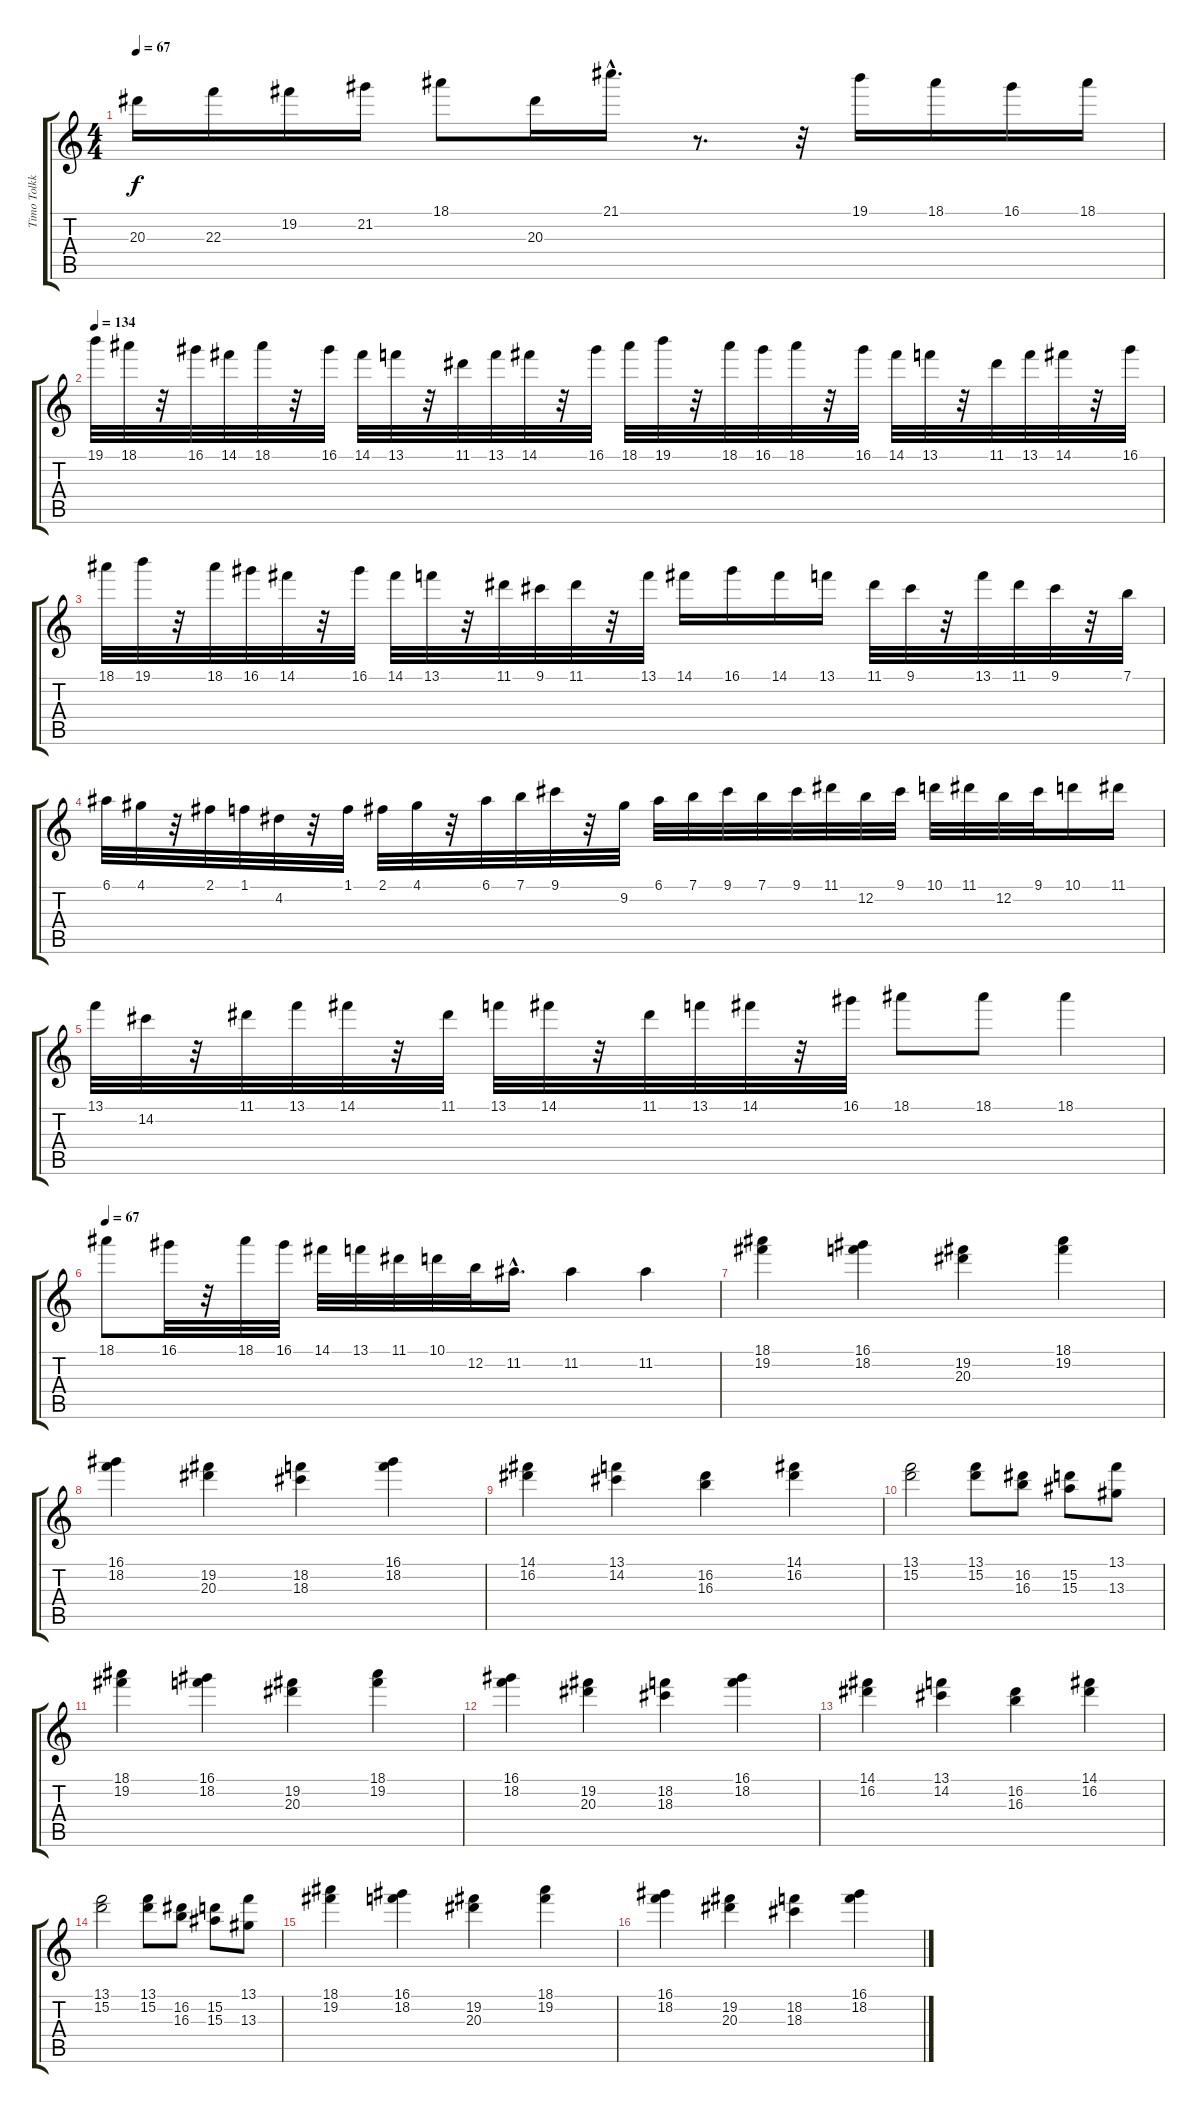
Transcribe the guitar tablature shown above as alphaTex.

\track ("Timo Tolkki" "Timo Tolkk") {instrument distortionguitar}
\staff {score tabs}
\tuning (E4 B3 G3 D3 A2 E2) {hide}
\ts (4 4)
\tempo 67
\clef g2
\ks c
20.3.16{dy f} 22.3.16 19.2.16 21.2.16 18.1.8 20.3.16 21.1{hac}.16{d} r.8{d} r.32 19.1.16 18.1.16 16.1.16 18.1.16 |
\tempo 134
19.1.32 18.1.32 r.32 16.1.32 14.1.32 18.1.32 r.32 16.1.32 14.1.32 13.1.32 r.32 11.1.32 13.1.32 14.1.32 r.32 16.1.32 18.1.32 19.1.32 r.32 18.1.32 16.1.32 18.1.32 r.32 16.1.32 14.1.32 13.1.32 r.32 11.1.32 13.1.32 14.1.32 r.32 16.1.32 |
18.1.32 19.1.32 r.32 18.1.32 16.1.32 14.1.32 r.32 16.1.32 14.1.32 13.1.32 r.32 11.1.32 9.1.32 11.1.32 r.32 13.1.32 14.1.16 16.1.16 14.1.16 13.1.16 11.1.32 9.1.32 r.32 13.1.32 11.1.32 9.1.32 r.32 7.1.32 |
6.1.32 4.1.32 r.32 2.1.32 1.1.32 4.2.32 r.32 1.1.32 2.1.32 4.1.32 r.32 6.1.32 7.1.32 9.1.32 r.32 9.2.32 6.1.32 7.1.32 9.1.32 7.1.32 9.1.32 11.1.32 12.2.32 9.1.32 10.1.32 11.1.32 12.2.32 9.1.32 10.1.16 11.1.16 |
13.1.32 14.2.32 r.32 11.1.32 13.1.32 14.1.32 r.32 11.1.32 13.1.32 14.1.32 r.32 11.1.32 13.1.32 14.1.32 r.32 16.1.32 18.1.8 18.1.8 18.1.4 |
\tempo 67
18.1.8 16.1.32 r.32 18.1.32 16.1.32 14.1.32 13.1.32 11.1.32 10.1.32 12.2.32 11.2{hac}.16{d} 11.2.4 11.2.4 |
(18.1 19.2).4 (16.1 18.2).4 (19.2 20.3).4 (18.1 19.2).4 |
(16.1 18.2).4 (19.2 20.3).4 (18.2 18.3).4 (16.1 18.2).4 |
(14.1 16.2).4 (13.1 14.2).4 (16.2 16.3).4 (14.1 16.2).4 |
(13.1 15.2).2 (13.1 15.2).8 (16.2 16.3).8 (15.2 15.3).8 (13.1 13.3).8 |
(18.1 19.2).4 (16.1 18.2).4 (19.2 20.3).4 (18.1 19.2).4 |
(16.1 18.2).4 (19.2 20.3).4 (18.2 18.3).4 (16.1 18.2).4 |
(14.1 16.2).4 (13.1 14.2).4 (16.2 16.3).4 (14.1 16.2).4 |
(13.1 15.2).2 (13.1 15.2).8 (16.2 16.3).8 (15.2 15.3).8 (13.1 13.3).8 |
(18.1 19.2).4 (16.1 18.2).4 (19.2 20.3).4 (18.1 19.2).4 |
(16.1 18.2).4 (19.2 20.3).4 (18.2 18.3).4 (16.1 18.2).4
